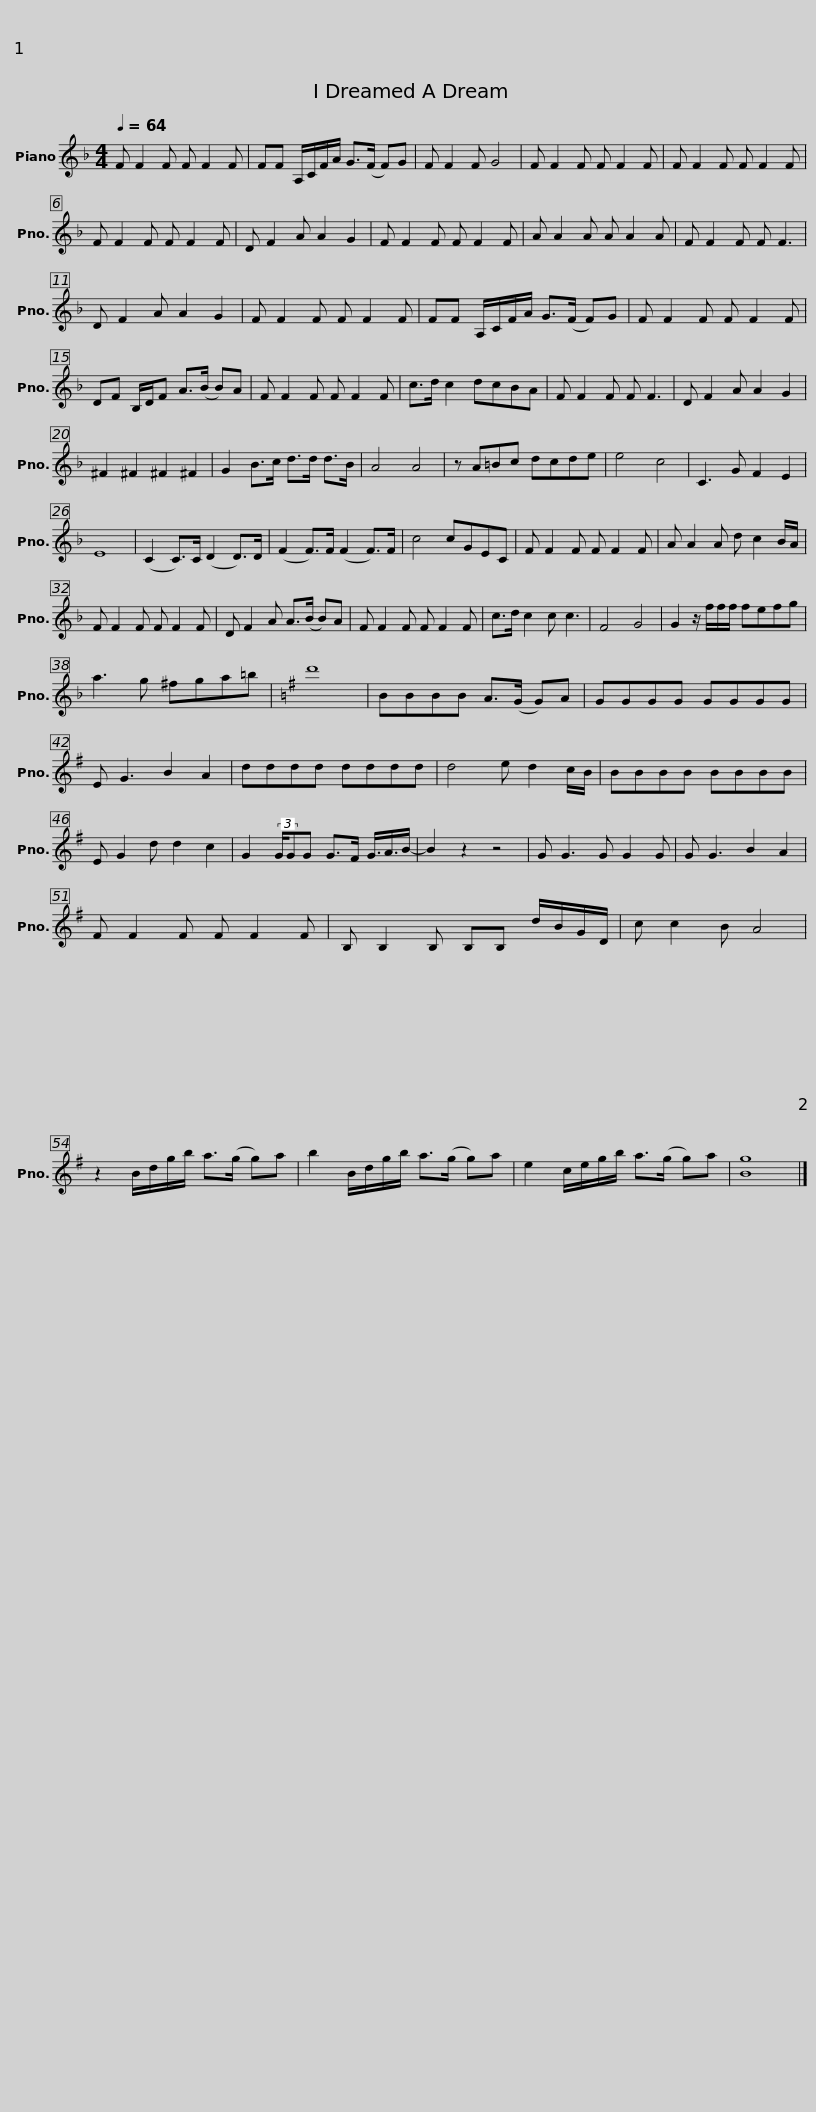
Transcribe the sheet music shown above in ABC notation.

X:1
L:1/8
Q:1/4=64
M:4/4
I:linebreak $
K:F
V:1 treble
V:1
 F F2 F F F2 F | FF A,/C/F/A/ G>(F F)G | F F2 F G4 | F F2 F F F2 F | F F2 F F F2 F |$ %5
 F F2 F F F2 F | D F2 A A2 G2 | F F2 F F F2 F | A A2 A A A2 A | F F2 F F F3 | %10
 D F2 A A2 G2 |$ F F2 F F F2 F | FF A,/C/F/A/ G>(F F)G | F F2 F F F2 F | DF B,/D/F A>(B B)A | %15
 F F2 F F F2 F |$ c>d c2 dcBA | F F2 F F F3 | D F2 A A2 G2 | ^F2 ^F2 ^F2 ^F2 | %20
 G2 B>c d>d d>B | A4 A4 |$ z A=Bc dcde | e4 c4 | C3 G F2 E2 | %25
 E8 | (C2 C>)C (D2 D>)D | (F2 F>)F (F2 F>)F | c4 cGEC |$ F F2 F F F2 F | %30
 A A2 A d c2 B/A/ | F F2 F F F2 F | D F2 A A>(B B)A | F F2 F F F2 F | c>d c2 c c3 |$ %35
 F4 G4 | G2 z/ f/f/f/ fefg | a3 g ^fga=b |[K:G] d'8 | BBBB A>(G G)A | %40
 GGGG GGGG | E G3 B2 A2 |$ dddd dddd | d4 e d2 c/B/ | BBBB BBBB | %45
 E G2 d d2 c2 | G2 (3:2:2G/GG G>F G3/4A3/4B/- | B2 z2 z4 |$ G G3 G G2 G | G G3 B2 A2 | %50
 F F2 F F F2 F | B, B,2 B, B,B, d/B/G/D/ | c c2 B A4 | z2 B/d/g/b/ a>(g g)a |$ b2 B/d/g/b/ a>(g g)a | %55
 e2 c/e/g/b/ a>(g g)a | [Bg]8 |] %57
